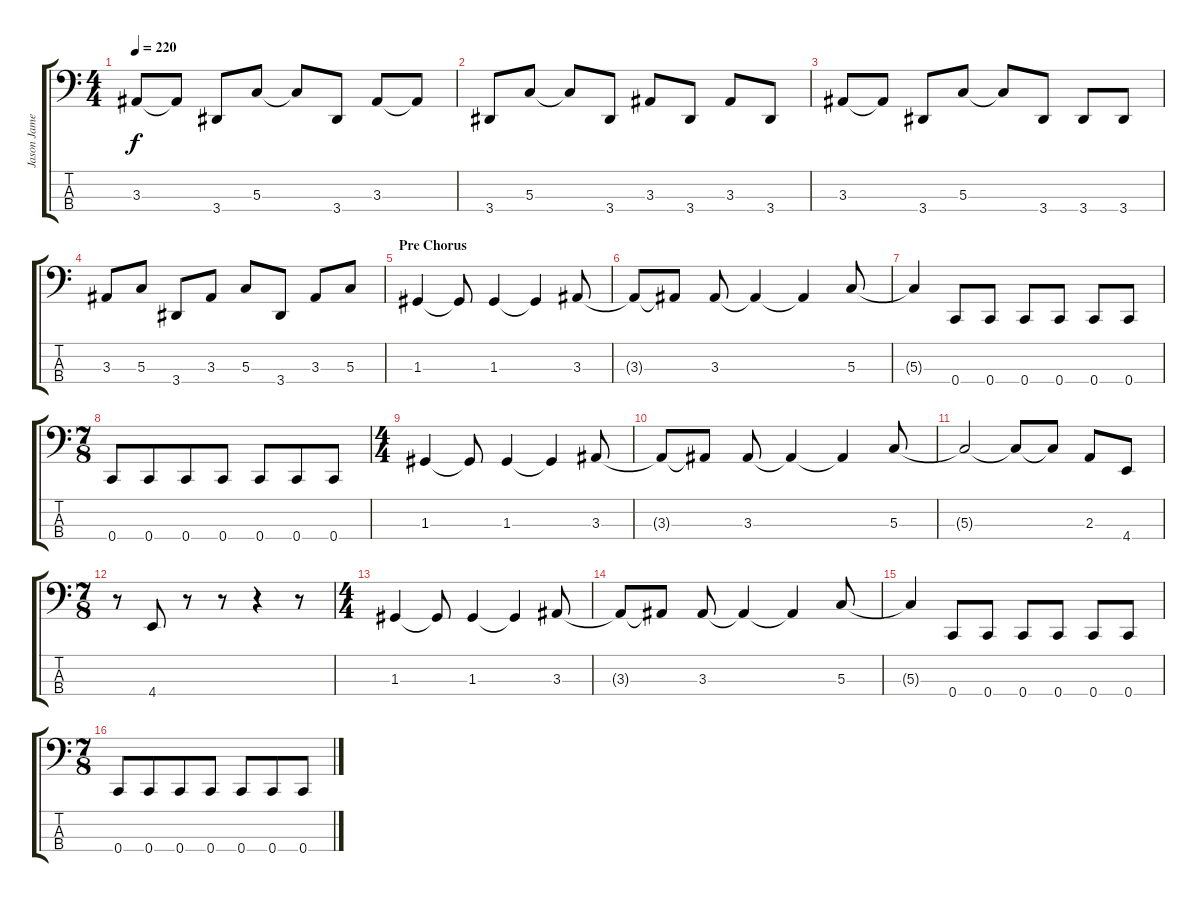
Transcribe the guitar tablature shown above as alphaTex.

\track ("Jason James" "Jason Jame") {instrument electricbasspick}
\staff {score tabs}
\tuning (F2 C2 G1 C1) {hide}
\ts (4 4)
\tempo 220
\clef f4
\ks c
3.3.8{dy f} 3.3{t}.8 3.4.8 5.3.8 5.3{t}.8 3.4.8 3.3.8 3.3{t}.8 |
3.4.8 5.3.8 5.3{t}.8 3.4.8 3.3.8 3.4.8 3.3.8 3.4.8 |
3.3.8 3.3{t}.8 3.4.8 5.3.8 5.3{t}.8 3.4.8 3.4.8 3.4.8 |
3.3.8 5.3.8 3.4.8 3.3.8 5.3.8 3.4.8 3.3.8 5.3.8 |
\section ("" "Pre Chorus")
1.3.4 1.3{t}.8 1.3.4 1.3{t}.4 3.3.8 |
3.3{t}.8 3.3{t}.8 3.3.8 3.3{t}.4 3.3{t}.4 5.3.8 |
5.3{t}.4 0.4.8 0.4.8 0.4.8 0.4.8 0.4.8 0.4.8 |
\ts (7 8)
0.4.8 0.4.8 0.4.8 0.4.8 0.4.8 0.4.8 0.4.8 |
\ts (4 4)
1.3.4 1.3{t}.8 1.3.4 1.3{t}.4 3.3.8 |
3.3{t}.8 3.3{t}.8 3.3.8 3.3{t}.4 3.3{t}.4 5.3.8 |
5.3{t}.2 5.3{t}.8 5.3{t}.8 2.3.8 4.4.8 |
\ts (7 8)
r.8 4.4.8 r.8 r.8 r.4 r.8 |
\ts (4 4)
1.3.4 1.3{t}.8 1.3.4 1.3{t}.4 3.3.8 |
3.3{t}.8 3.3{t}.8 3.3.8 3.3{t}.4 3.3{t}.4 5.3.8 |
5.3{t}.4 0.4.8 0.4.8 0.4.8 0.4.8 0.4.8 0.4.8 |
\ts (7 8)
0.4.8 0.4.8 0.4.8 0.4.8 0.4.8 0.4.8 0.4.8
